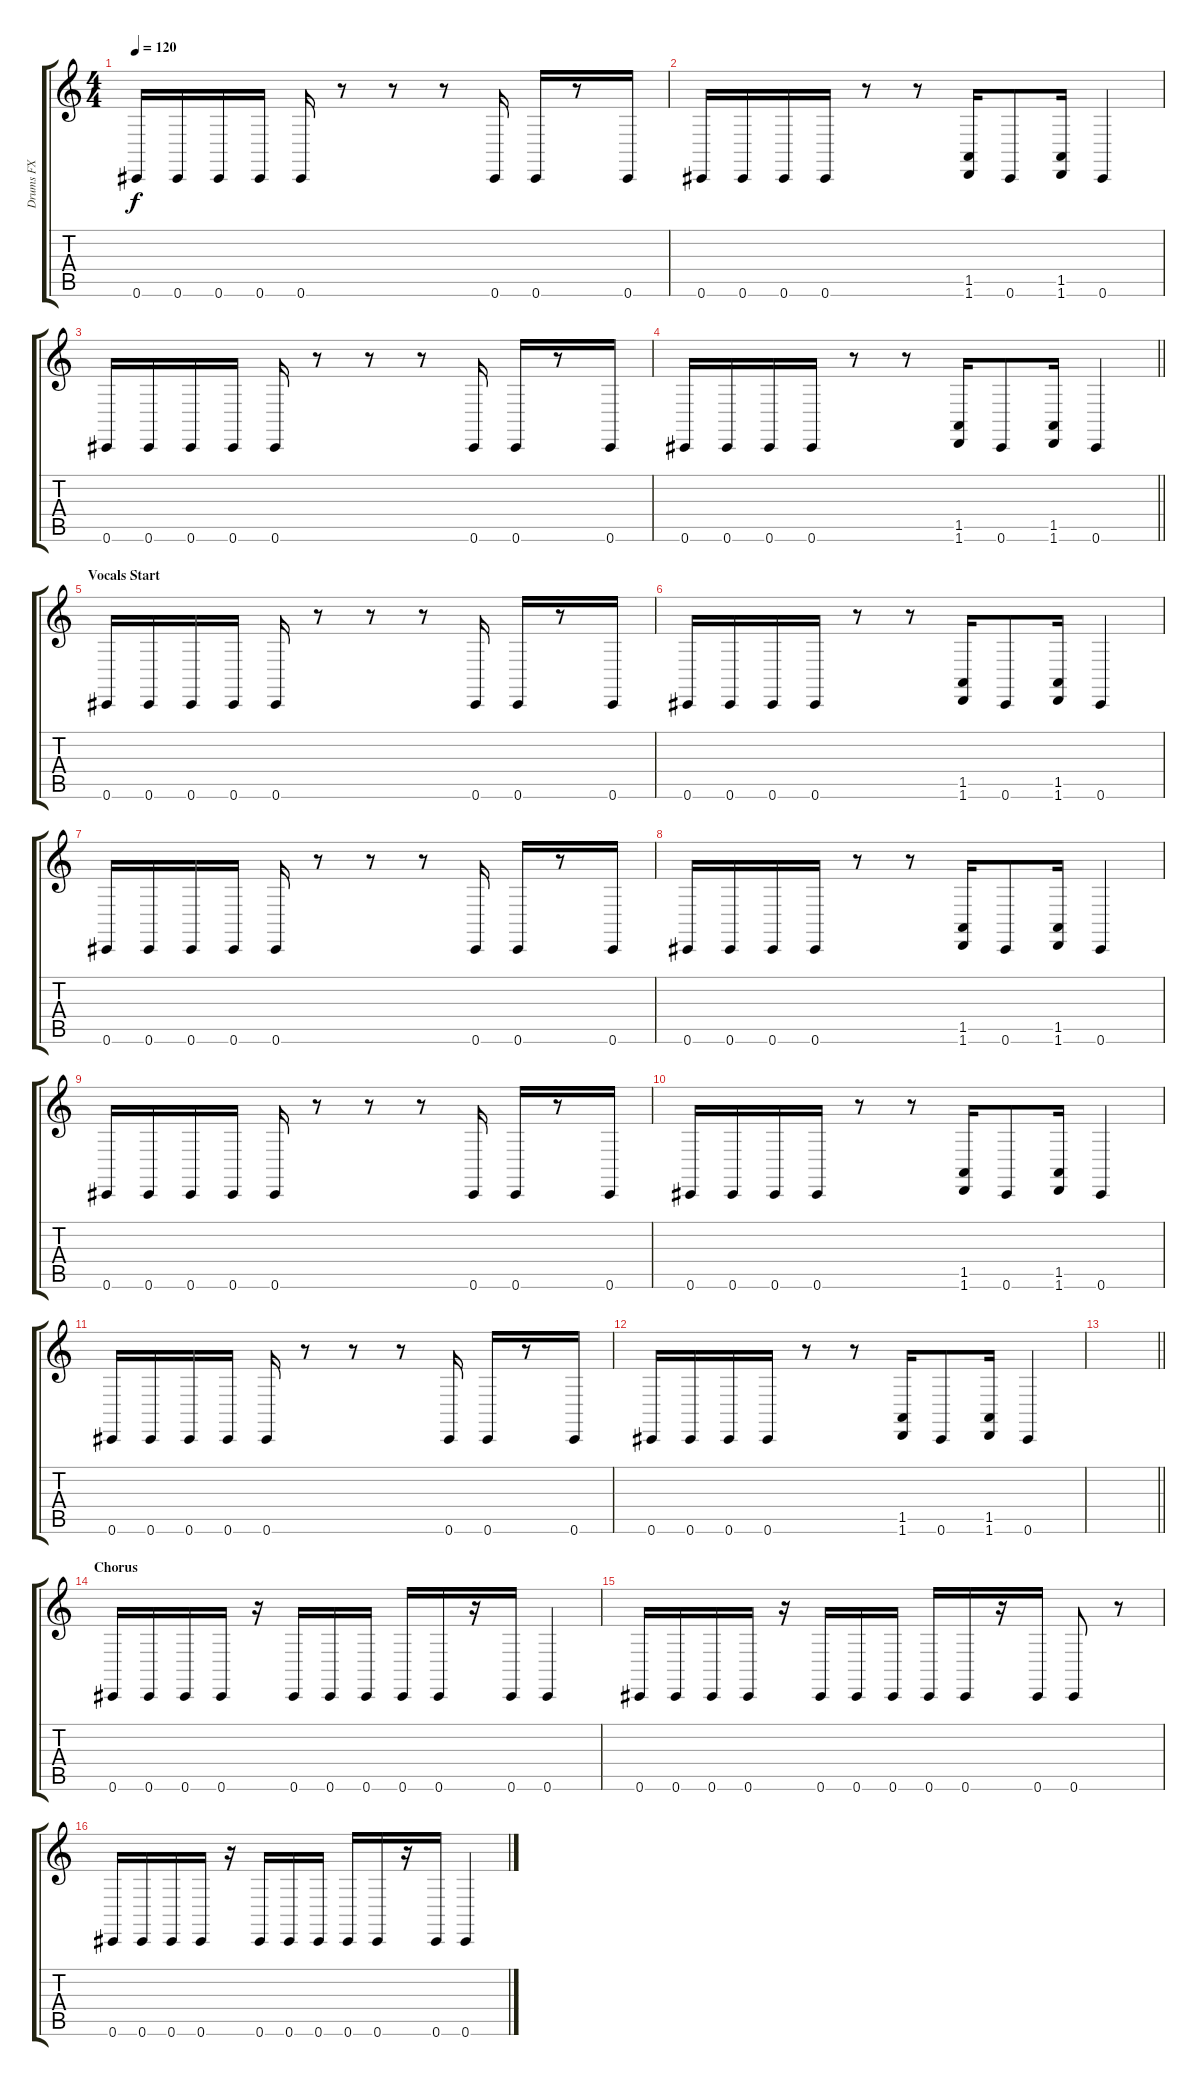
\track ("Drums FX" "Drums FX") {instrument melodictom}
\staff {score tabs}
\tuning (Eb4 Bb3 Gb3 Db3 Ab2 Db2) {hide}
\ts (4 4)
\tempo 120
\clef g2
\ks c
0.6.16{dy f} 0.6.16 0.6.16 0.6.16 0.6.16 r.8 r.8 r.8 0.6.16 0.6.16 r.8 0.6.16 |
0.6.16 0.6.16 0.6.16 0.6.16 r.8 r.8 (1.5 1.6).16 0.6.8 (1.5 1.6).16 0.6.4 |
0.6.16 0.6.16 0.6.16 0.6.16 0.6.16 r.8 r.8 r.8 0.6.16 0.6.16 r.8 0.6.16 |
\barLineRight lightlight
0.6.16 0.6.16 0.6.16 0.6.16 r.8 r.8 (1.5 1.6).16 0.6.8 (1.5 1.6).16 0.6.4 |
\section ("" "Vocals Start")
0.6.16 0.6.16 0.6.16 0.6.16 0.6.16 r.8 r.8 r.8 0.6.16 0.6.16 r.8 0.6.16 |
0.6.16 0.6.16 0.6.16 0.6.16 r.8 r.8 (1.5 1.6).16 0.6.8 (1.5 1.6).16 0.6.4 |
0.6.16 0.6.16 0.6.16 0.6.16 0.6.16 r.8 r.8 r.8 0.6.16 0.6.16 r.8 0.6.16 |
0.6.16 0.6.16 0.6.16 0.6.16 r.8 r.8 (1.5 1.6).16 0.6.8 (1.5 1.6).16 0.6.4 |
0.6.16 0.6.16 0.6.16 0.6.16 0.6.16 r.8 r.8 r.8 0.6.16 0.6.16 r.8 0.6.16 |
0.6.16 0.6.16 0.6.16 0.6.16 r.8 r.8 (1.5 1.6).16 0.6.8 (1.5 1.6).16 0.6.4 |
0.6.16 0.6.16 0.6.16 0.6.16 0.6.16 r.8 r.8 r.8 0.6.16 0.6.16 r.8 0.6.16 |
0.6.16 0.6.16 0.6.16 0.6.16 r.8 r.8 (1.5 1.6).16 0.6.8 (1.5 1.6).16 0.6.4 |
\barLineRight lightlight
|
\section ("" "Chorus")
0.6.16 0.6.16 0.6.16 0.6.16 r.16 0.6.16 0.6.16 0.6.16 0.6.16 0.6.16 r.16 0.6.16 0.6.4 |
0.6.16 0.6.16 0.6.16 0.6.16 r.16 0.6.16 0.6.16 0.6.16 0.6.16 0.6.16 r.16 0.6.16 0.6.8 r.8 |
0.6.16 0.6.16 0.6.16 0.6.16 r.16 0.6.16 0.6.16 0.6.16 0.6.16 0.6.16 r.16 0.6.16 0.6.4
